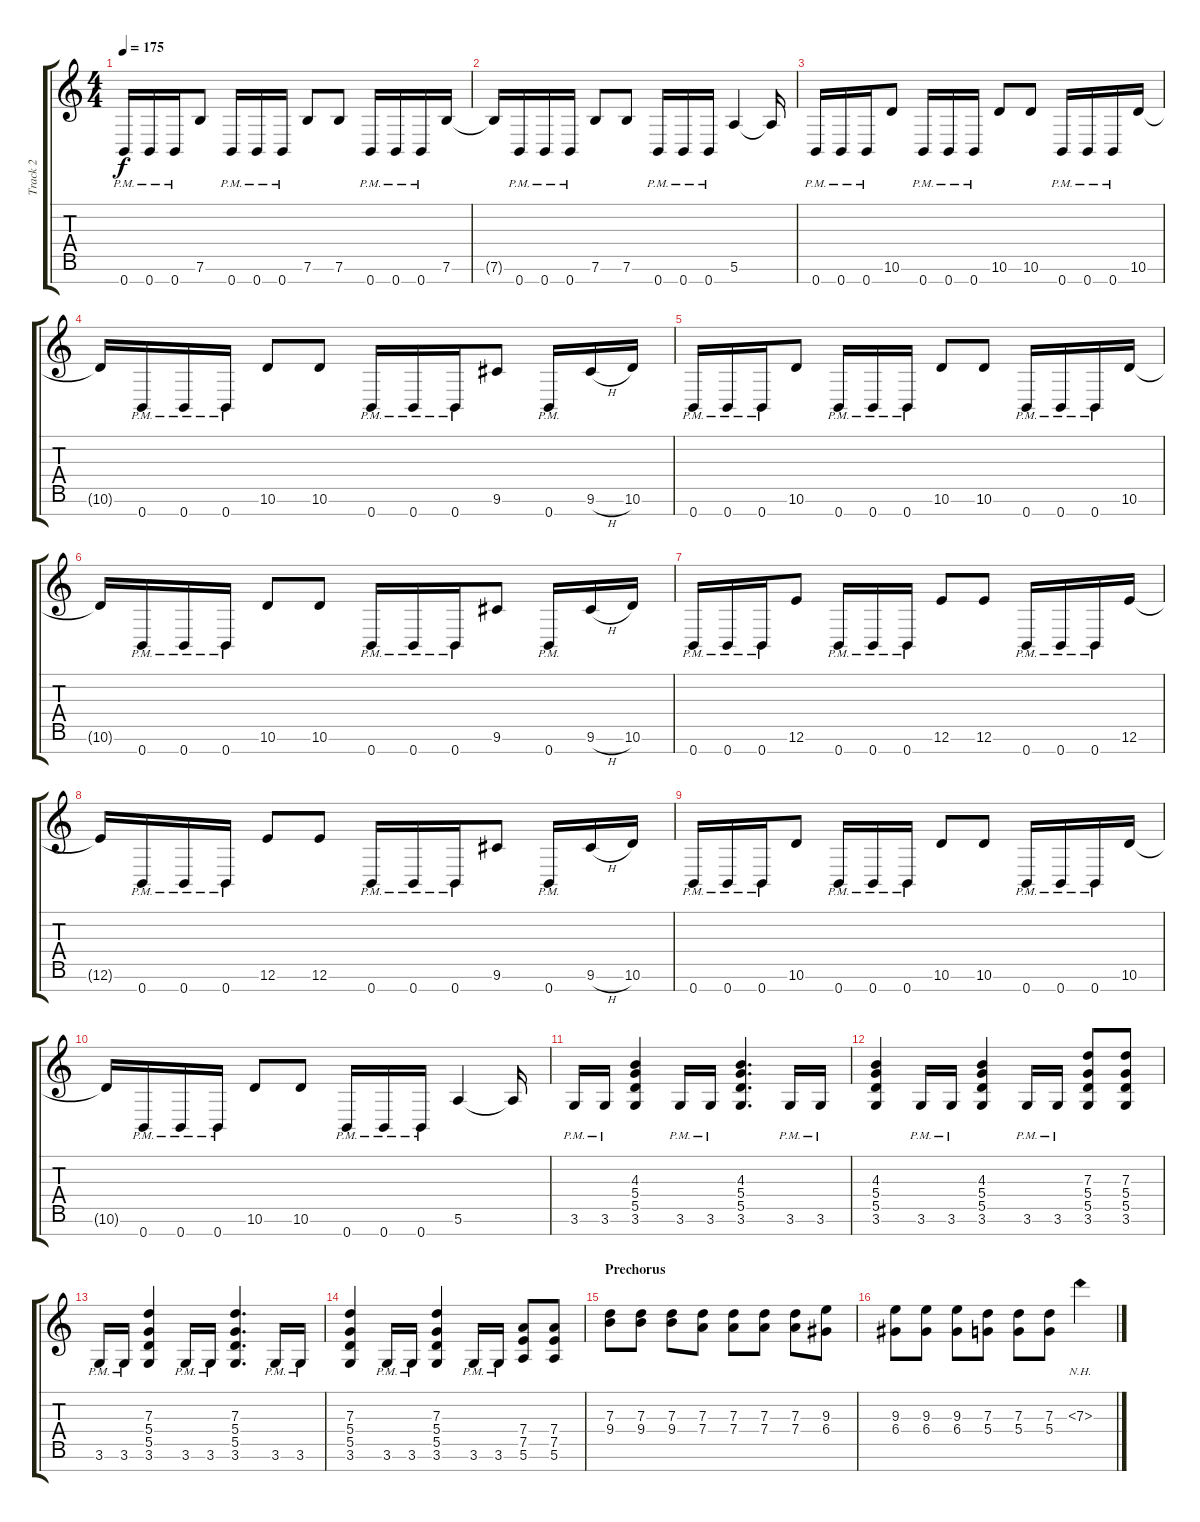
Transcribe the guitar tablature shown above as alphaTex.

\track ("Track 2" "Track 2") {instrument distortionguitar}
\staff {score tabs}
\tuning (E4 B3 G3 D3 A2 E2 B1) {hide}
\ts (4 4)
\tempo 175
\clef g2
\ks c
0.7{pm}.16{dy f} 0.7{pm}.16 0.7{pm}.16 7.6.8 0.7{pm}.16 0.7{pm}.16 0.7{pm}.16 7.6.8 7.6.8 0.7{pm}.16 0.7{pm}.16 0.7{pm}.16 7.6.16 |
7.6{t}.16 0.7{pm}.16 0.7{pm}.16 0.7{pm}.16 7.6.8 7.6.8 0.7{pm}.16 0.7{pm}.16 0.7{pm}.16 5.6.4 5.6{t}.16 |
0.7{pm}.16 0.7{pm}.16 0.7{pm}.16 10.6.8 0.7{pm}.16 0.7{pm}.16 0.7{pm}.16 10.6.8 10.6.8 0.7{pm}.16 0.7{pm}.16 0.7{pm}.16 10.6.16 |
10.6{t}.16 0.7{pm}.16 0.7{pm}.16 0.7{pm}.16 10.6.8 10.6.8 0.7{pm}.16 0.7{pm}.16 0.7{pm}.16 9.6.8 0.7{pm}.16 9.6{h}.16 10.6.16 |
0.7{pm}.16 0.7{pm}.16 0.7{pm}.16 10.6.8 0.7{pm}.16 0.7{pm}.16 0.7{pm}.16 10.6.8 10.6.8 0.7{pm}.16 0.7{pm}.16 0.7{pm}.16 10.6.16 |
10.6{t}.16 0.7{pm}.16 0.7{pm}.16 0.7{pm}.16 10.6.8 10.6.8 0.7{pm}.16 0.7{pm}.16 0.7{pm}.16 9.6.8 0.7{pm}.16 9.6{h}.16 10.6.16 |
0.7{pm}.16 0.7{pm}.16 0.7{pm}.16 12.6.8 0.7{pm}.16 0.7{pm}.16 0.7{pm}.16 12.6.8 12.6.8 0.7{pm}.16 0.7{pm}.16 0.7{pm}.16 12.6.16 |
12.6{t}.16 0.7{pm}.16 0.7{pm}.16 0.7{pm}.16 12.6.8 12.6.8 0.7{pm}.16 0.7{pm}.16 0.7{pm}.16 9.6.8 0.7{pm}.16 9.6{h}.16 10.6.16 |
0.7{pm}.16 0.7{pm}.16 0.7{pm}.16 10.6.8 0.7{pm}.16 0.7{pm}.16 0.7{pm}.16 10.6.8 10.6.8 0.7{pm}.16 0.7{pm}.16 0.7{pm}.16 10.6.16 |
10.6{t}.16 0.7{pm}.16 0.7{pm}.16 0.7{pm}.16 10.6.8 10.6.8 0.7{pm}.16 0.7{pm}.16 0.7{pm}.16 5.6.4 5.6{t}.16 |
3.6{pm}.16 3.6{pm}.16 (4.3 5.4 5.5 3.6).4 3.6{pm}.16 3.6{pm}.16 (4.3 5.4 5.5 3.6).4{d} 3.6{pm}.16 3.6{pm}.16 |
(4.3 5.4 5.5 3.6).4 3.6{pm}.16 3.6{pm}.16 (4.3 5.4 5.5 3.6).4 3.6{pm}.16 3.6{pm}.16 (7.3 5.4 5.5 3.6).8 (7.3 5.4 5.5 3.6).8 |
3.6{pm}.16 3.6{pm}.16 (7.3 5.4 5.5 3.6).4 3.6{pm}.16 3.6{pm}.16 (7.3 5.4 5.5 3.6).4{d} 3.6{pm}.16 3.6{pm}.16 |
(7.3 5.4 5.5 3.6).4 3.6{pm}.16 3.6{pm}.16 (7.3 5.4 5.5 3.6).4 3.6{pm}.16 3.6{pm}.16 (7.4 7.5 5.6).8 (7.4 7.5 5.6).8 |
\section ("" "Prechorus")
(7.3 9.4).8 (7.3 9.4).8 (7.3 9.4).8 (7.3 7.4).8 (7.3 7.4).8 (7.3 7.4).8 (7.3 7.4).8 (9.3 6.4).8 |
(9.3 6.4).8 (9.3 6.4).8 (9.3 6.4).8 (7.3 5.4).8 (7.3 5.4).8 (7.3 5.4).8 7.3{nh}.4
